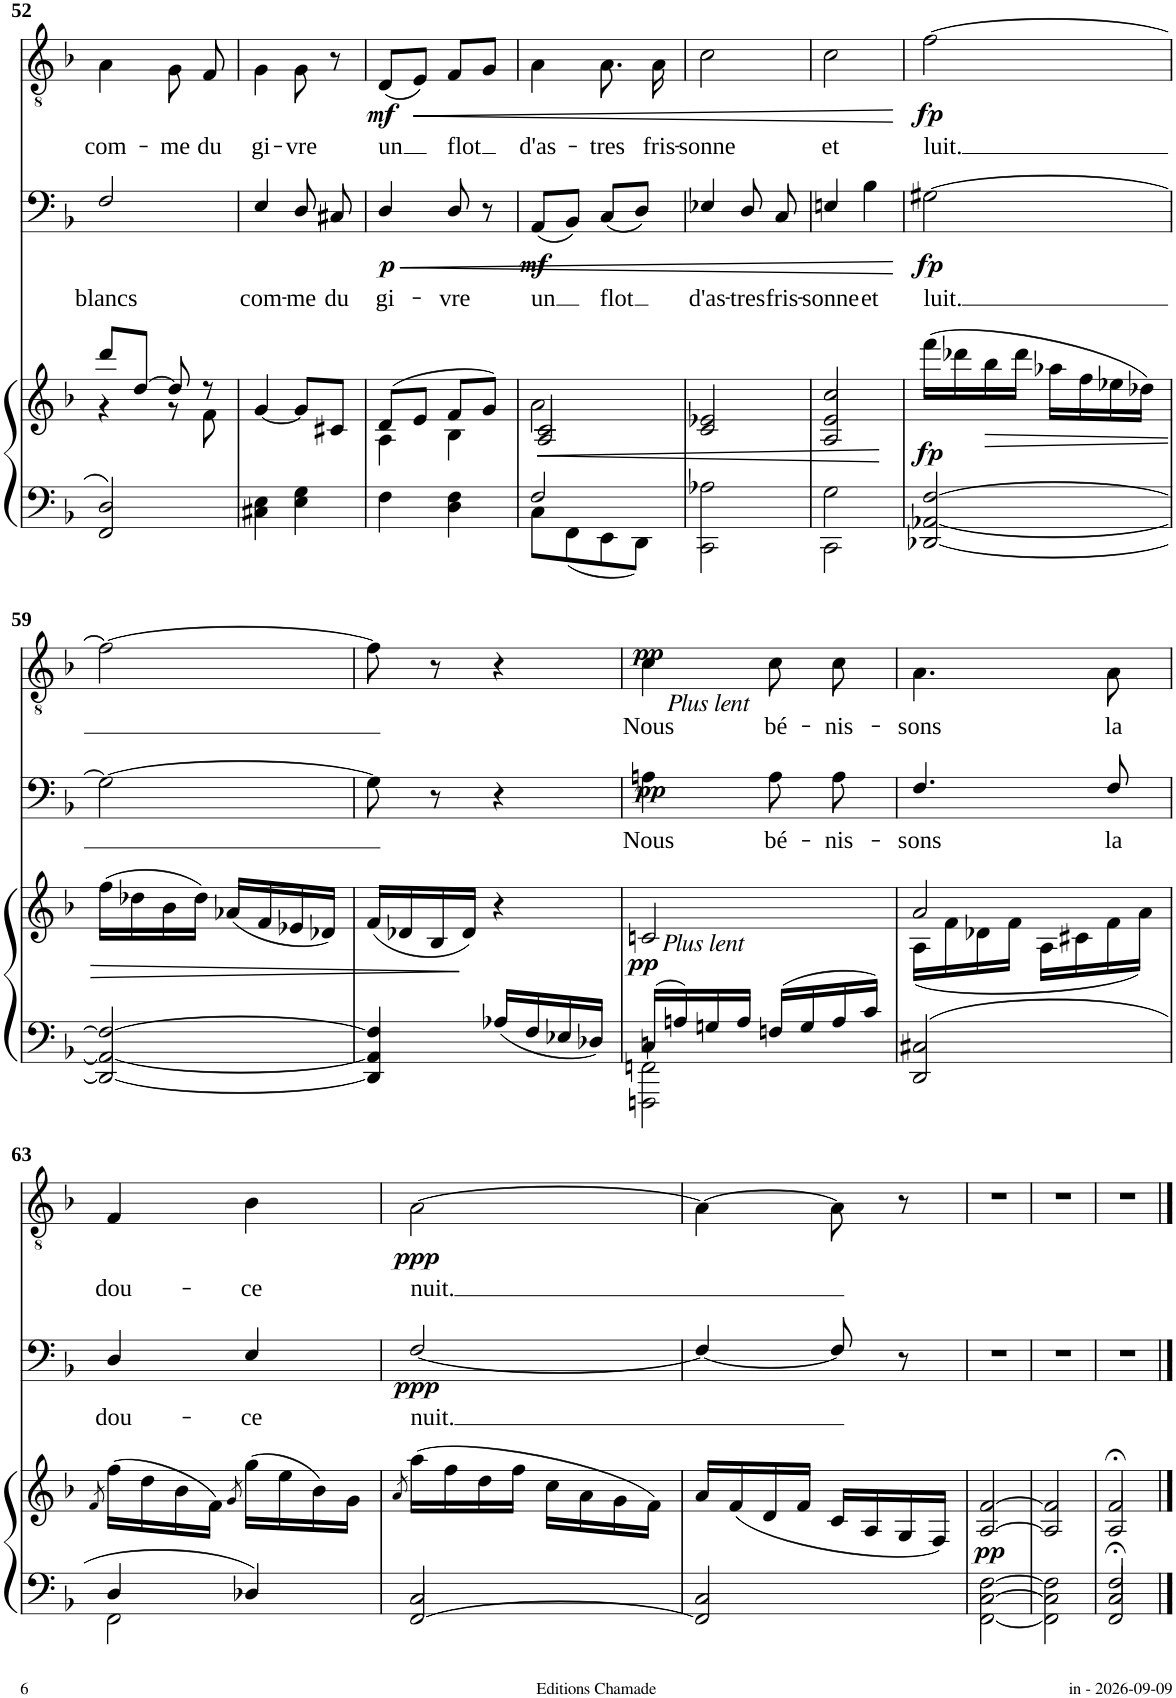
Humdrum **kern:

**kern	**kern	**dynam	**kern	**text	**dynam	**kern	**text	**dynam
*part3	*part3	*part3	*part2	*part2	*part2	*part1	*part1	*part1
*staff4	*staff3	*staff3/4	*staff2	*staff2	*staff2	*staff1	*staff1	*staff1
!!LO:PB:g=z
*clefF4	*clefG2	*	*clefF4	*	*	*clefGv2	*	*
*	*	*	*Trd4c7	*	*	*	*	*
*k[b-]	*k[b-]	*	*k[b-]	*	*	*k[b-]	*	*
*M2/4	*M2/4	*	*M2/4	*	*	*M2/4	*	*
=52	=52	=52	=52	=52	=52	=52	=52	=52
*	*^	*	*	*	*	*	*	*
!	!	!	!	!	!LO:LY:b	!	!	!LO:LY:b	!
2FF/ 2D/	8ddd/L	4r	.	2F/	blancs	.	4A\	com-	.
.	[8dd/J	.	.	.	.	.	.	.	.
!	!	!	!	!	!	!	!	!LO:LY:b	!
.	8dd/]	8r	.	.	.	.	8G\	-me	.
!	!	!	!	!	!	!	!	!LO:LY:b	!
.	8r	8f\	.	.	.	.	8F/	du	.
=53	=53	=53	=53	=53	=53	=53	=53	=53	=53
!	!	!	!	!	!LO:LY:b	!	!	!LO:LY:b	!
*	*v	*v	*	*	*	*	*	*	*
4C#X\ 4E\	[4g/	.	4E/	com-	.	4G\	gi-	.
!	!	!	!	!LO:LY:b	!	!	!LO:LY:b	!
4E\ 4G\	8g/L]	.	8D/	-me	.	8G\	-vre	.
!	!	!	!	!LO:LY:b	!	!	!	!
.	8c#X/J	.	8C#X/	du	.	8r	.	.
=54	=54	=54	=54	=54	=54	=54	=54	=54
*	*^	*	*	*	*	*	*	*
!	!	!	!	!	!LO:LY:b	!LO:HP:b	!	!LO:LY:b	!
!	!	!	!	!	!	!LO:DY:n=1:b	!	!	!LO:DY:b
4F\	(8d/L	4A\	.	4D/	gi-	< p	(8D/L	un	mf
!	!	!	!	!	!	!	!	!	!LO:HP:b
.	8e/J	.	.	.	.	.	8E/J)	.	<
!	!	!	!	!	!LO:LY:b	!	!	!LO:LY:b	!
4D\ 4F\	8f/L	4B-\	.	8D/	-vre	.	8F/L	flot	.
.	8g/J)	.	.	8r	.	.	8G/J	.	.
*	*v	*v	*	*	*	*	*	*	*
=55	=55	=55	=55	=55	=55	=55	=55	=55
*^	*	*	*	*	*	*	*	*
!	!	!	!LO:HP:b	!	!LO:LY:b	!LO:DY:b	!	!LO:LY:b	!
*	*	*^	*	*	*	*	*	*	*
*	*	*	*^	*	*	*	*	*	*	*
2F/	8C\L	2a\	2c/	2A/	<	(8AA/L	un	mf	4A\	d'as-	.
.	8FF\	.	.	.	.	8BB-/J)	.	.	.	.	.
!	!	!	!	!	!	!	!LO:LY:b	!	!	!LO:LY:b	!
.	8EE\	.	.	.	.	(8C/L	flot	.	8.A\	-tres	.
.	8DD\J	.	.	.	.	8D/J)	.	.	.	.	.
!	!	!	!	!	!	!	!	!	!	!LO:LY:b	!
.	.	.	.	.	.	.	.	.	16A\	fris-	.
*v	*v	*	*	*	*	*	*	*	*	*	*
*	*v	*v	*v	*	*	*	*	*	*	*
=56	=56	=56	=56	=56	=56	=56	=56	=56
!	!	!	!	!LO:LY:b	!	!	!LO:LY:b	!
2CC\ 2A-X\	2c/ 2e-X/	.	4E-X/	d'as-	.	2c\	-sonne	.
!	!	!	!	!LO:LY:b	!	!	!	!
.	.	.	8D/	-tres	.	.	.	.
!	!	!	!	!LO:LY:b	!	!	!	!
.	.	.	8C/	fris-	.	.	.	.
=57	=57	=57	=57	=57	=57	=57	=57	=57
*^	*^	*	*	*	*	*	*	*
*	*	*	*^	*	*	*	*	*	*	*
!	!	!	!	!	!	!	!LO:LY:b	!	!	!LO:LY:b	!
2G\	2CC\	2cc/	2e/	2A/	.	4En/	-sonne	.	2c\	et	.
!	!	!	!	!	!	!	!LO:LY:b	!	!	!	!
.	.	.	.	.	.	4B-\	et	.	.	.	.
*v	*v	*	*	*	*	*	*	*	*	*	*
*	*v	*v	*v	*	*	*	*	*	*	*
.	.	[	.	.	[	.	.	[
=58	=58	=58	=58	=58	=58	=58	=58	=58
!	!	!LO:DY:b	!	!LO:LY:b	!LO:DY:b	!	!LO:LY:b	!LO:DY:b
[2DD-X/ [2AA-X/ [2F/	(16fff\LL	fp	[2G#X\	luit.	fp	[2f\	luit.	fp
.	16ddd-X\	.	.	.	.	.	.	.
!	!	!LO:HP:b	!	!	!	!	!	!
.	16bb-\	>	.	.	.	.	.	.
.	16ddd-\JJ	.	.	.	.	.	.	.
.	16aa-X\LL	.	.	.	.	.	.	.
.	16ff\	.	.	.	.	.	.	.
.	16ee-X\	.	.	.	.	.	.	.
.	16dd-X\JJ)	.	.	.	.	.	.	.
!!LO:LB:g=z
=59	=59	=59	=59	=59	=59	=59	=59	=59
2DD-/_ 2AA-/_ 2F/_	(16ff\LL	.	2G#\_	.	.	2f\_	.	.
.	16dd-X\	.	.	.	.	.	.	.
.	16b-\	.	.	.	.	.	.	.
.	16dd-\JJ)	.	.	.	.	.	.	.
.	(16a-X/LL	.	.	.	.	.	.	.
.	16f/	.	.	.	.	.	.	.
.	16e-X/	.	.	.	.	.	.	.
.	16d-X/JJ)	.	.	.	.	.	.	.
=60	=60	=60	=60	=60	=60	=60	=60	=60
4DD-/] 4AA-/] 4F/]	(16f/LL	.	8G#\]	.	.	8f\]	.	.
.	16d-X/	.	.	.	.	.	.	.
.	16B-/	.	8r	.	.	8r	.	.
.	16d-/JJ)	.	.	.	.	.	.	.
16A-X/LL	4r	]	4r	.	.	4r	.	.
16F/	.	.	.	.	.	.	.	.
16E-X/	.	.	.	.	.	.	.	.
16D-X/JJ	.	.	.	.	.	.	.	.
=61	=61	=61	=61	=61	=61	=61	=61	=61
*^	*	*	*	*	*	*	*	*
!	!	!	!	!	!	!	!LO:TX:b:i:t=Plus lent	!	!
!	!	!LO:TX:b:i:t=Plus lent	!	!	!	!	!	!	!
!	!	!	!LO:DY:b	!	!LO:LY:b	!LO:DY:b	!	!LO:LY:b	!LO:DY:b
16Cn/LL	2FFFn\ 2FFn\	2cn/	pp	4An\	Nous	pp	4c\	Nous	pp
16An/	.	.	.	.	.	.	.	.	.
16Gn/	.	.	.	.	.	.	.	.	.
16A/JJ	.	.	.	.	.	.	.	.	.
!	!	!	!	!	!LO:LY:b	!	!	!LO:LY:b	!
16Fn/LL	.	.	.	8A\	bé-	.	8c\	bé-	.
16G/	.	.	.	.	.	.	.	.	.
!	!	!	!	!	!LO:LY:b	!	!	!LO:LY:b	!
16A/	.	.	.	8A\	-nis-	.	8c\	-nis-	.
16c/JJ	.	.	.	.	.	.	.	.	.
=62	=62	=62	=62	=62	=62	=62	=62	=62	=62
*	*	*^	*	*	*	*	*	*	*
!	!	!	!	!	!	!LO:LY:b	!	!	!LO:LY:b	!
2C#X/	2DD/	2a/	(16A\LL	.	4.F/	-sons	.	4.A\	-sons	.
.	.	.	16f\	.	.	.	.	.	.	.
.	.	.	16d-X\	.	.	.	.	.	.	.
.	.	.	16f\JJ	.	.	.	.	.	.	.
.	.	.	16A\LL	.	.	.	.	.	.	.
.	.	.	16c#X\	.	.	.	.	.	.	.
!	!	!	!	!	!	!LO:LY:b	!	!	!LO:LY:b	!
.	.	.	16f\	.	8F/	la	.	8A\	la	.
.	.	.	16a\JJ)	.	.	.	.	.	.	.
*	*	*v	*v	*	*	*	*	*	*	*
!!LO:LB:g=z
=63	=63	=63	=63	=63	=63	=63	=63	=63	=63
.	.	8qf/	.	.	.	.	.	.	.
!	!	!	!	!	!LO:LY:b	!	!	!LO:LY:b	!
4D/	2FF\	(16ff\LL	.	4D/	dou-	.	4F/	dou-	.
.	.	16dd\	.	.	.	.	.	.	.
.	.	16b-\	.	.	.	.	.	.	.
.	.	16f\JJ)	.	.	.	.	.	.	.
.	.	8qg/	.	.	.	.	.	.	.
!	!	!	!	!	!LO:LY:b	!	!	!LO:LY:b	!
4D-X/	.	(16gg\LL	.	4E/	-ce	.	4B-\	-ce	.
.	.	16ee\	.	.	.	.	.	.	.
.	.	16b-\)	.	.	.	.	.	.	.
.	.	16g\JJ	.	.	.	.	.	.	.
=64	=64	=64	=64	=64	=64	=64	=64	=64	=64
.	.	8qa/	.	.	.	.	.	.	.
!	!	!	!	!	!LO:LY:b	!LO:DY:b	!	!LO:LY:b	!LO:DY:b
2C/	[2FF/	(16aa\LL	.	[2F/	nuit.	ppp	[2A\	nuit.	ppp
.	.	16ff\	.	.	.	.	.	.	.
.	.	16dd\	.	.	.	.	.	.	.
.	.	16ff\JJ	.	.	.	.	.	.	.
.	.	16cc\LL	.	.	.	.	.	.	.
.	.	16a\	.	.	.	.	.	.	.
.	.	16g\	.	.	.	.	.	.	.
.	.	16f\JJ)	.	.	.	.	.	.	.
*v	*v	*	*	*	*	*	*	*	*
=65	=65	=65	=65	=65	=65	=65	=65	=65
2FF/] 2C/	16a/LL	.	4F/_	.	.	4A\_	.	.
.	(16f/	.	.	.	.	.	.	.
.	16d/	.	.	.	.	.	.	.
.	16f/JJ	.	.	.	.	.	.	.
.	16c/LL	.	8F/]	.	.	8A\]	.	.
.	16A/	.	.	.	.	.	.	.
.	16G/	.	8r	.	.	8r	.	.
.	16F/JJ)	.	.	.	.	.	.	.
=66	=66	=66	=66	=66	=66	=66	=66	=66
*	*^	*	*	*	*	*	*	*
!	!	!	!LO:DY:b	!	!	!	!	!	!
[2FF\ [2C\ [2F\	[2f/	[2A/	pp	2r	.	.	2r	.	.
*	*v	*v	*	*	*	*	*	*	*
=67	=67	=67	=67	=67	=67	=67	=67	=67
2FF\] 2C\] 2F\]	2A/] 2f/]	.	2r	.	.	2r	.	.
=68	=68	=68	=68	=68	=68	=68	=68	=68
*^	*^	*	*	*	*	*	*	*
*	*^	*	*	*	*	*	*	*	*	*
2F;</	2C/	2FF/	2f;</	2A/	.	2r	.	.	2r	.	.
*v	*v	*v	*	*	*	*	*	*	*	*	*
*	*v	*v	*	*	*	*	*	*	*
==	==	==	==	==	==	==	==	==
*-	*-	*-	*-	*-	*-	*-	*-	*-
